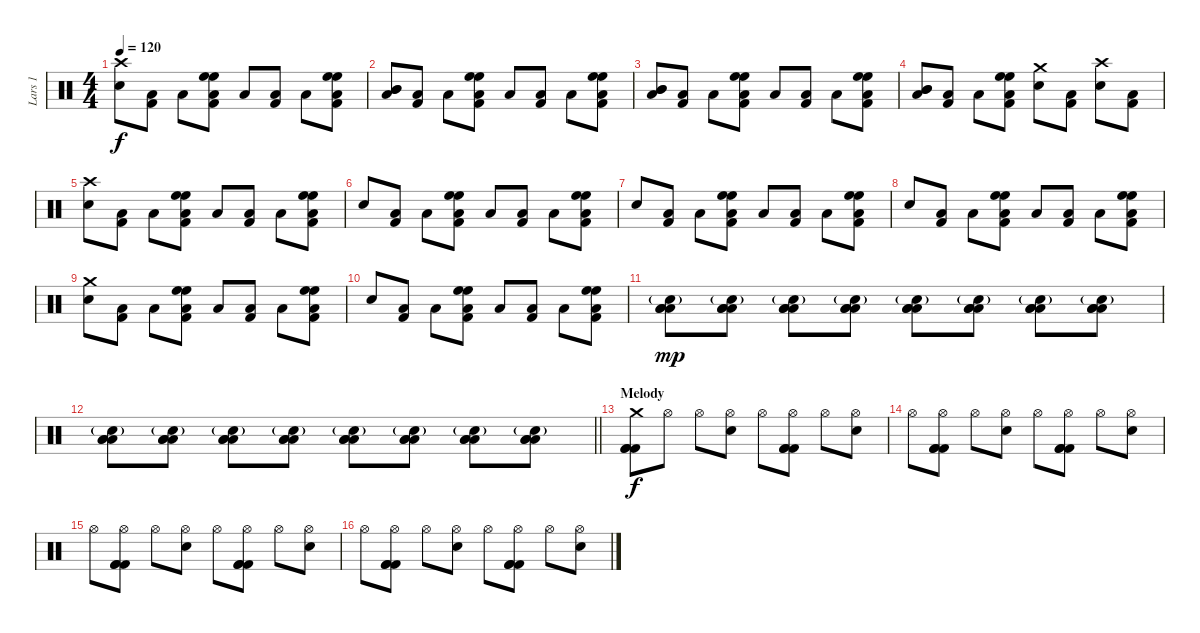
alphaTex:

\track ("Lars 1" "Lars 1") {instrument percussion}
\staff {score}
\articulation defaults
\ts (4 4)
\tempo 120
\clef neutral
\ks c
("Crash high (hit)" "Electric Snare (hit)").8{dy f} ("Low Floor Tom (hit)" "Kick (hit) 2").8 "Low Floor Tom (hit)".8 ("High Floor Tom (hit)" "Low Floor Tom (hit)" "High Floor Tom (hit)" "Kick (hit) 2").8 "Low Floor Tom (hit)".8 ("Low Floor Tom (hit)" "Kick (hit) 2").8 "Low Floor Tom (hit)".8 ("High Floor Tom (hit)" "Low Floor Tom (hit)" "High Floor Tom (hit)" "Kick (hit) 2").8 |
("Mid Tom (hit)" "Low Floor Tom (hit)" "Mid Tom (hit)").8 ("Low Floor Tom (hit)" "Kick (hit) 2").8 "Low Floor Tom (hit)".8 ("High Floor Tom (hit)" "Low Floor Tom (hit)" "High Floor Tom (hit)" "Kick (hit) 2").8 "Low Floor Tom (hit)".8 ("Low Floor Tom (hit)" "Kick (hit) 2").8 "Low Floor Tom (hit)".8 ("High Floor Tom (hit)" "Low Floor Tom (hit)" "High Floor Tom (hit)" "Kick (hit) 2").8 |
("Mid Tom (hit)" "Low Floor Tom (hit)" "Mid Tom (hit)").8 ("Low Floor Tom (hit)" "Kick (hit) 2").8 "Low Floor Tom (hit)".8 ("High Floor Tom (hit)" "Low Floor Tom (hit)" "High Floor Tom (hit)" "Kick (hit) 2").8 "Low Floor Tom (hit)".8 ("Low Floor Tom (hit)" "Kick (hit) 2").8 "Low Floor Tom (hit)".8 ("High Floor Tom (hit)" "Low Floor Tom (hit)" "High Floor Tom (hit)" "Kick (hit) 2").8 |
("Mid Tom (hit)" "Low Floor Tom (hit)" "Mid Tom (hit)").8 ("Low Floor Tom (hit)" "Kick (hit) 2").8 "Low Floor Tom (hit)".8 ("High Floor Tom (hit)" "Low Floor Tom (hit)" "High Floor Tom (hit)" "Kick (hit) 2").8 ("Crash medium (hit)" "Electric Snare (hit)").8 ("Low Floor Tom (hit)" "Kick (hit) 2").8 ("Crash high (hit)" "Electric Snare (hit)").8 ("Low Floor Tom (hit)" "Kick (hit) 2").8 |
("Crash high (hit)" "Electric Snare (hit)").8 ("Low Floor Tom (hit)" "Kick (hit) 2").8 "Low Floor Tom (hit)".8 ("High Floor Tom (hit)" "Low Floor Tom (hit)" "High Floor Tom (hit)" "Kick (hit) 2").8 "Low Floor Tom (hit)".8 ("Low Floor Tom (hit)" "Kick (hit) 2").8 "Low Floor Tom (hit)".8 ("High Floor Tom (hit)" "Low Floor Tom (hit)" "High Floor Tom (hit)" "Kick (hit) 2").8 |
"Electric Snare (hit)".8 ("Low Floor Tom (hit)" "Kick (hit) 2").8 "Low Floor Tom (hit)".8 ("High Floor Tom (hit)" "Low Floor Tom (hit)" "High Floor Tom (hit)" "Kick (hit) 2").8 "Low Floor Tom (hit)".8 ("Low Floor Tom (hit)" "Kick (hit) 2").8 "Low Floor Tom (hit)".8 ("High Floor Tom (hit)" "Low Floor Tom (hit)" "High Floor Tom (hit)" "Kick (hit) 2").8 |
"Electric Snare (hit)".8 ("Low Floor Tom (hit)" "Kick (hit) 2").8 "Low Floor Tom (hit)".8 ("High Floor Tom (hit)" "Low Floor Tom (hit)" "High Floor Tom (hit)" "Kick (hit) 2").8 "Low Floor Tom (hit)".8 ("Low Floor Tom (hit)" "Kick (hit) 2").8 "Low Floor Tom (hit)".8 ("High Floor Tom (hit)" "Low Floor Tom (hit)" "High Floor Tom (hit)" "Kick (hit) 2").8 |
"Electric Snare (hit)".8 ("Low Floor Tom (hit)" "Kick (hit) 2").8 "Low Floor Tom (hit)".8 ("High Floor Tom (hit)" "Low Floor Tom (hit)" "High Floor Tom (hit)" "Kick (hit) 2").8 "Low Floor Tom (hit)".8 ("Low Floor Tom (hit)" "Kick (hit) 2").8 "Low Floor Tom (hit)".8 ("High Floor Tom (hit)" "Low Floor Tom (hit)" "High Floor Tom (hit)" "Kick (hit) 2").8 |
("Crash medium (hit)" "Electric Snare (hit)").8 ("Low Floor Tom (hit)" "Kick (hit) 2").8 "Low Floor Tom (hit)".8 ("High Floor Tom (hit)" "Low Floor Tom (hit)" "High Floor Tom (hit)" "Kick (hit) 2").8 "Low Floor Tom (hit)".8 ("Low Floor Tom (hit)" "Kick (hit) 2").8 "Low Floor Tom (hit)".8 ("High Floor Tom (hit)" "Low Floor Tom (hit)" "High Floor Tom (hit)" "Kick (hit) 2").8 |
"Electric Snare (hit)".8 ("Low Floor Tom (hit)" "Kick (hit) 2").8 "Low Floor Tom (hit)".8 ("High Floor Tom (hit)" "Low Floor Tom (hit)" "High Floor Tom (hit)" "Kick (hit) 2").8 "Low Floor Tom (hit)".8 ("Low Floor Tom (hit)" "Kick (hit) 2").8 "Low Floor Tom (hit)".8 ("High Floor Tom (hit)" "Low Floor Tom (hit)" "High Floor Tom (hit)" "Kick (hit) 2").8 |
("Low Floor Tom (hit)" "Low Floor Tom (hit)" "Low Floor Tom (hit)" "Electric Snare (hit)"{g}).8{dy mp volume 8} ("Low Floor Tom (hit)" "Low Floor Tom (hit)" "Low Floor Tom (hit)" "Electric Snare (hit)"{g}).8{volume 16} ("Low Floor Tom (hit)" "Low Floor Tom (hit)" "Low Floor Tom (hit)" "Electric Snare (hit)"{g}).8 ("Low Floor Tom (hit)" "Low Floor Tom (hit)" "Low Floor Tom (hit)" "Electric Snare (hit)"{g}).8 ("Low Floor Tom (hit)" "Low Floor Tom (hit)" "Low Floor Tom (hit)" "Electric Snare (hit)"{g}).8 ("Low Floor Tom (hit)" "Low Floor Tom (hit)" "Low Floor Tom (hit)" "Electric Snare (hit)"{g}).8 ("Low Floor Tom (hit)" "Low Floor Tom (hit)" "Low Floor Tom (hit)" "Electric Snare (hit)"{g}).8 ("Low Floor Tom (hit)" "Low Floor Tom (hit)" "Low Floor Tom (hit)" "Electric Snare (hit)"{g}).8 |
\barLineRight lightlight
("Low Floor Tom (hit)" "Low Floor Tom (hit)" "Low Floor Tom (hit)" "Electric Snare (hit)"{g}).8 ("Low Floor Tom (hit)" "Low Floor Tom (hit)" "Low Floor Tom (hit)" "Electric Snare (hit)"{g}).8 ("Low Floor Tom (hit)" "Low Floor Tom (hit)" "Low Floor Tom (hit)" "Electric Snare (hit)"{g}).8 ("Low Floor Tom (hit)" "Low Floor Tom (hit)" "Low Floor Tom (hit)" "Electric Snare (hit)"{g}).8 ("Low Floor Tom (hit)" "Low Floor Tom (hit)" "Low Floor Tom (hit)" "Electric Snare (hit)"{g}).8 ("Low Floor Tom (hit)" "Low Floor Tom (hit)" "Low Floor Tom (hit)" "Electric Snare (hit)"{g}).8 ("Low Floor Tom (hit)" "Low Floor Tom (hit)" "Low Floor Tom (hit)" "Electric Snare (hit)"{g}).8 ("Low Floor Tom (hit)" "Low Floor Tom (hit)" "Low Floor Tom (hit)" "Electric Snare (hit)"{g}).8 |
\section ("" "Melody")
("Crash medium (hit)" "Kick (hit) 2" "Kick (hit) 2" "Kick (hit) 2").8{dy f} "Hi-Hat (open)".8 "Hi-Hat (open)".8 ("Hi-Hat (open)" "Electric Snare (hit)").8 "Hi-Hat (open)".8 ("Hi-Hat (open)" "Kick (hit) 2" "Kick (hit) 2" "Kick (hit) 2").8 "Hi-Hat (open)".8 ("Hi-Hat (open)" "Electric Snare (hit)").8 |
"Hi-Hat (open)".8 ("Hi-Hat (open)" "Kick (hit) 2" "Kick (hit) 2" "Kick (hit) 2").8 "Hi-Hat (open)".8 ("Hi-Hat (open)" "Electric Snare (hit)").8 "Hi-Hat (open)".8 ("Hi-Hat (open)" "Kick (hit) 2" "Kick (hit) 2" "Kick (hit) 2").8 "Hi-Hat (open)".8 ("Hi-Hat (open)" "Electric Snare (hit)").8 |
"Hi-Hat (open)".8 ("Hi-Hat (open)" "Kick (hit) 2" "Kick (hit) 2" "Kick (hit) 2").8 "Hi-Hat (open)".8 ("Hi-Hat (open)" "Electric Snare (hit)").8 "Hi-Hat (open)".8 ("Hi-Hat (open)" "Kick (hit) 2" "Kick (hit) 2" "Kick (hit) 2").8 "Hi-Hat (open)".8 ("Hi-Hat (open)" "Electric Snare (hit)").8 |
"Hi-Hat (open)".8 ("Hi-Hat (open)" "Kick (hit) 2" "Kick (hit) 2" "Kick (hit) 2").8 "Hi-Hat (open)".8 ("Hi-Hat (open)" "Electric Snare (hit)").8 "Hi-Hat (open)".8 ("Hi-Hat (open)" "Kick (hit) 2" "Kick (hit) 2" "Kick (hit) 2").8 "Hi-Hat (open)".8 ("Hi-Hat (open)" "Electric Snare (hit)").8
